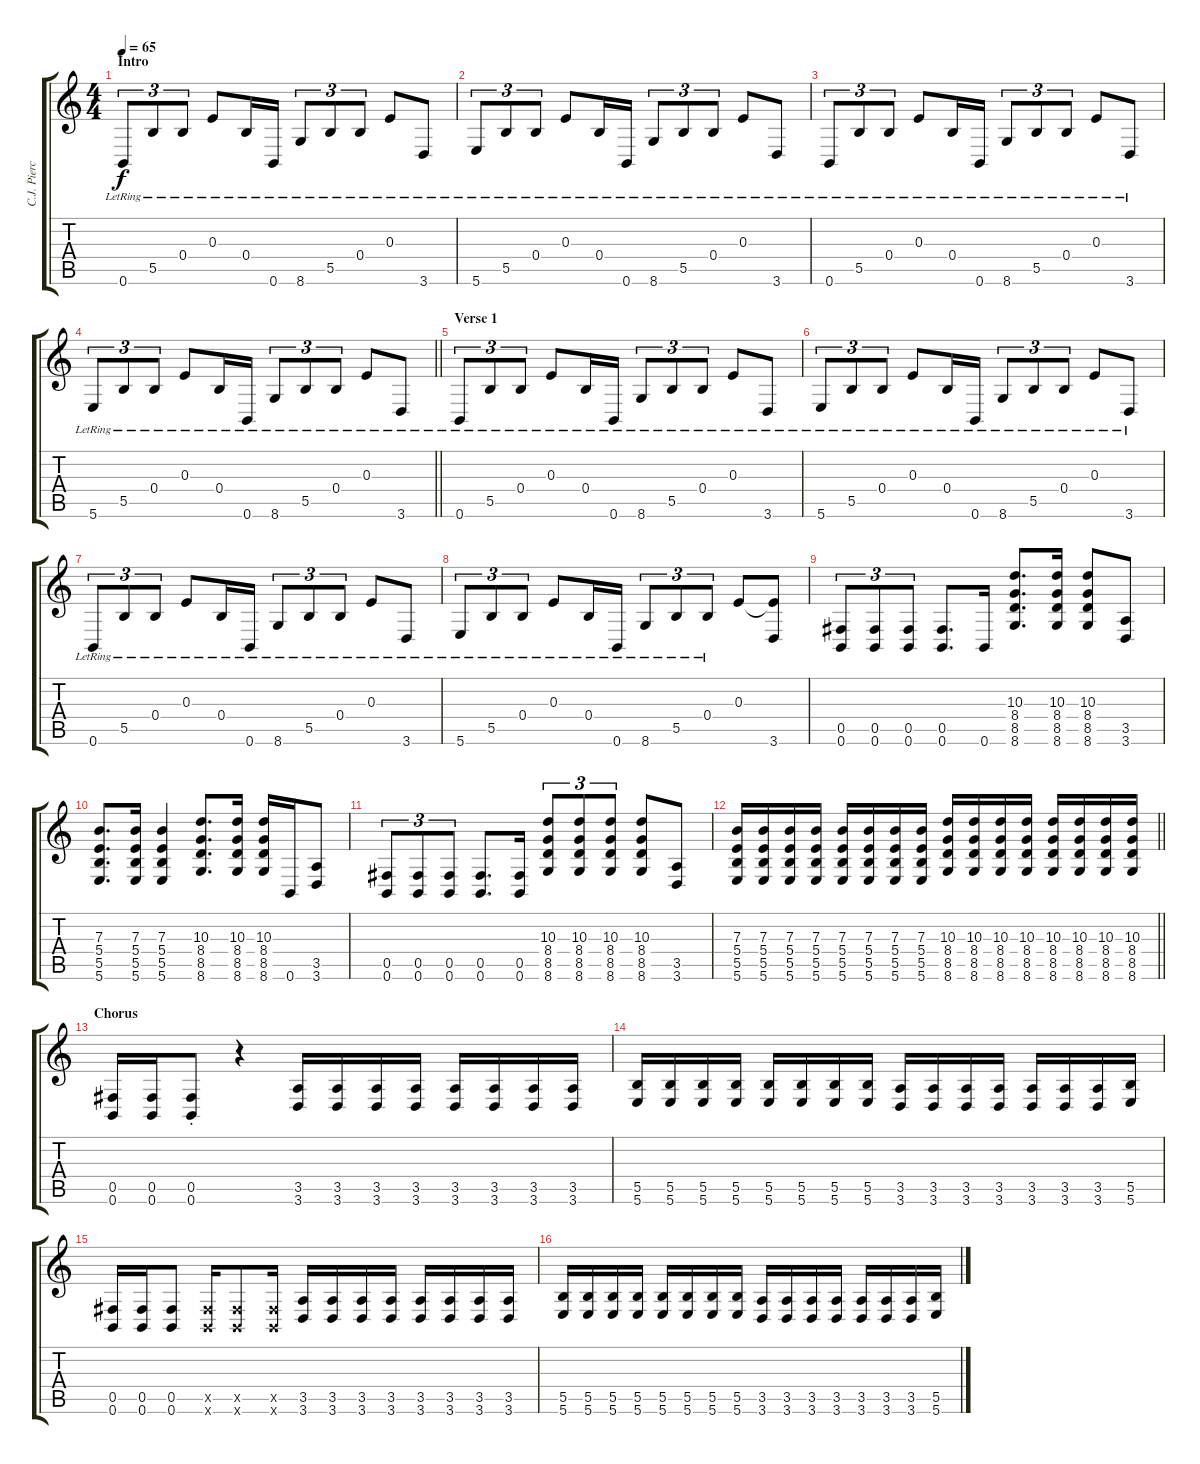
\track ("C.J. Pierce | Gtr. 1" "C.J. Pierc") {instrument electricguitarclean}
\staff {score tabs}
\tuning (Db4 Ab3 E3 B2 Gb2 B1) {hide}
\ts (4 4)
\section ("" "Intro")
\tempo 65
\clef g2
\ks c
0.6{lr}.8{tu (3 2) dy f instrument electricguitarclean} 5.5{lr}.8{tu (3 2)} 0.4{lr}.8{tu (3 2)} 0.3{lr}.8 0.4{lr}.16 0.6{lr}.16 8.6{lr}.8{tu (3 2)} 5.5{lr}.8{tu (3 2)} 0.4{lr}.8{tu (3 2)} 0.3{lr}.8 3.6{lr}.8 |
5.6{lr}.8{tu (3 2)} 5.5{lr}.8{tu (3 2)} 0.4{lr}.8{tu (3 2)} 0.3{lr}.8 0.4{lr}.16 0.6{lr}.16 8.6{lr}.8{tu (3 2)} 5.5{lr}.8{tu (3 2)} 0.4{lr}.8{tu (3 2)} 0.3{lr}.8 3.6{lr}.8 |
0.6{lr}.8{tu (3 2)} 5.5{lr}.8{tu (3 2)} 0.4{lr}.8{tu (3 2)} 0.3{lr}.8 0.4{lr}.16 0.6{lr}.16 8.6{lr}.8{tu (3 2)} 5.5{lr}.8{tu (3 2)} 0.4{lr}.8{tu (3 2)} 0.3{lr}.8 3.6{lr}.8 |
\barLineRight lightlight
5.6{lr}.8{tu (3 2)} 5.5{lr}.8{tu (3 2)} 0.4{lr}.8{tu (3 2)} 0.3{lr}.8 0.4{lr}.16 0.6{lr}.16 8.6{lr}.8{tu (3 2)} 5.5{lr}.8{tu (3 2)} 0.4{lr}.8{tu (3 2)} 0.3{lr}.8 3.6{lr}.8 |
\section ("" "Verse 1")
0.6{lr}.8{tu (3 2)} 5.5{lr}.8{tu (3 2)} 0.4{lr}.8{tu (3 2)} 0.3{lr}.8 0.4{lr}.16 0.6{lr}.16 8.6{lr}.8{tu (3 2)} 5.5{lr}.8{tu (3 2)} 0.4{lr}.8{tu (3 2)} 0.3{lr}.8 3.6{lr}.8 |
5.6{lr}.8{tu (3 2)} 5.5{lr}.8{tu (3 2)} 0.4{lr}.8{tu (3 2)} 0.3{lr}.8 0.4{lr}.16 0.6{lr}.16 8.6{lr}.8{tu (3 2)} 5.5{lr}.8{tu (3 2)} 0.4{lr}.8{tu (3 2)} 0.3{lr}.8 3.6{lr}.8 |
0.6{lr}.8{tu (3 2)} 5.5{lr}.8{tu (3 2)} 0.4{lr}.8{tu (3 2)} 0.3{lr}.8 0.4{lr}.16 0.6{lr}.16 8.6{lr}.8{tu (3 2)} 5.5{lr}.8{tu (3 2)} 0.4{lr}.8{tu (3 2)} 0.3{lr}.8 3.6{lr}.8 |
5.6{lr}.8{tu (3 2)} 5.5{lr}.8{tu (3 2)} 0.4{lr}.8{tu (3 2)} 0.3{lr}.8 0.4{lr}.16 0.6{lr}.16 8.6{lr}.8{tu (3 2)} 5.5{lr}.8{tu (3 2)} 0.4{lr}.8{tu (3 2)} 0.3.8 (0.3{t} 3.6).8 |
(0.5 0.6).8{tu (3 2) instrument overdrivenguitar} (0.5 0.6).8{tu (3 2)} (0.5 0.6).8{tu (3 2)} (0.5 0.6).8{d} 0.6.16 (10.3 8.4 8.5 8.6).8{d} (10.3 8.4 8.5 8.6).16 (10.3 8.4 8.5 8.6).8 (3.5 3.6).8 |
(7.3 5.4 5.5 5.6).8{d} (7.3 5.4 5.5 5.6).16 (7.3 5.4 5.5 5.6).4 (10.3 8.4 8.5 8.6).8{d} (10.3 8.4 8.5 8.6).16 (10.3 8.4 8.5 8.6).16 0.6.16 (3.5 3.6).8 |
(0.5 0.6).8{tu (3 2)} (0.5 0.6).8{tu (3 2)} (0.5 0.6).8{tu (3 2)} (0.5 0.6).8{d} (0.5 0.6).16 (10.3 8.4 8.5 8.6).8{tu (3 2)} (10.3 8.4 8.5 8.6).8{tu (3 2)} (10.3 8.4 8.5 8.6).8{tu (3 2)} (10.3 8.4 8.5 8.6).8 (3.5 3.6).8 |
\barLineRight lightlight
(7.3 5.4 5.5 5.6).16 (7.3 5.4 5.5 5.6).16 (7.3 5.4 5.5 5.6).16 (7.3 5.4 5.5 5.6).16 (7.3 5.4 5.5 5.6).16 (7.3 5.4 5.5 5.6).16 (7.3 5.4 5.5 5.6).16 (7.3 5.4 5.5 5.6).16 (10.3 8.4 8.5 8.6).16 (10.3 8.4 8.5 8.6).16 (10.3 8.4 8.5 8.6).16 (10.3 8.4 8.5 8.6).16 (10.3 8.4 8.5 8.6).16 (10.3 8.4 8.5 8.6).16 (10.3 8.4 8.5 8.6).16 (10.3 8.4 8.5 8.6).16 |
\section ("" "Chorus")
(0.5 0.6).16 (0.5 0.6).16 (0.5{st} 0.6{st}).8 r.4 (3.5 3.6).16 (3.5 3.6).16 (3.5 3.6).16 (3.5 3.6).16 (3.5 3.6).16 (3.5 3.6).16 (3.5 3.6).16 (3.5 3.6).16 |
(5.5 5.6).16 (5.5 5.6).16 (5.5 5.6).16 (5.5 5.6).16 (5.5 5.6).16 (5.5 5.6).16 (5.5 5.6).16 (5.5 5.6).16 (3.5 3.6).16 (3.5 3.6).16 (3.5 3.6).16 (3.5 3.6).16 (3.5 3.6).16 (3.5 3.6).16 (3.5 3.6).16 (5.5 5.6).16 |
(0.5 0.6).16 (0.5 0.6).16 (0.5 0.6).8 (0.5{x} 0.6{x}).16 (0.5{x} 0.6{x}).8 (0.5{x} 0.6{x}).16 (3.5 3.6).16 (3.5 3.6).16 (3.5 3.6).16 (3.5 3.6).16 (3.5 3.6).16 (3.5 3.6).16 (3.5 3.6).16 (3.5 3.6).16 |
(5.5 5.6).16 (5.5 5.6).16 (5.5 5.6).16 (5.5 5.6).16 (5.5 5.6).16 (5.5 5.6).16 (5.5 5.6).16 (5.5 5.6).16 (3.5 3.6).16 (3.5 3.6).16 (3.5 3.6).16 (3.5 3.6).16 (3.5 3.6).16 (3.5 3.6).16 (3.5 3.6).16 (5.5 5.6).16
